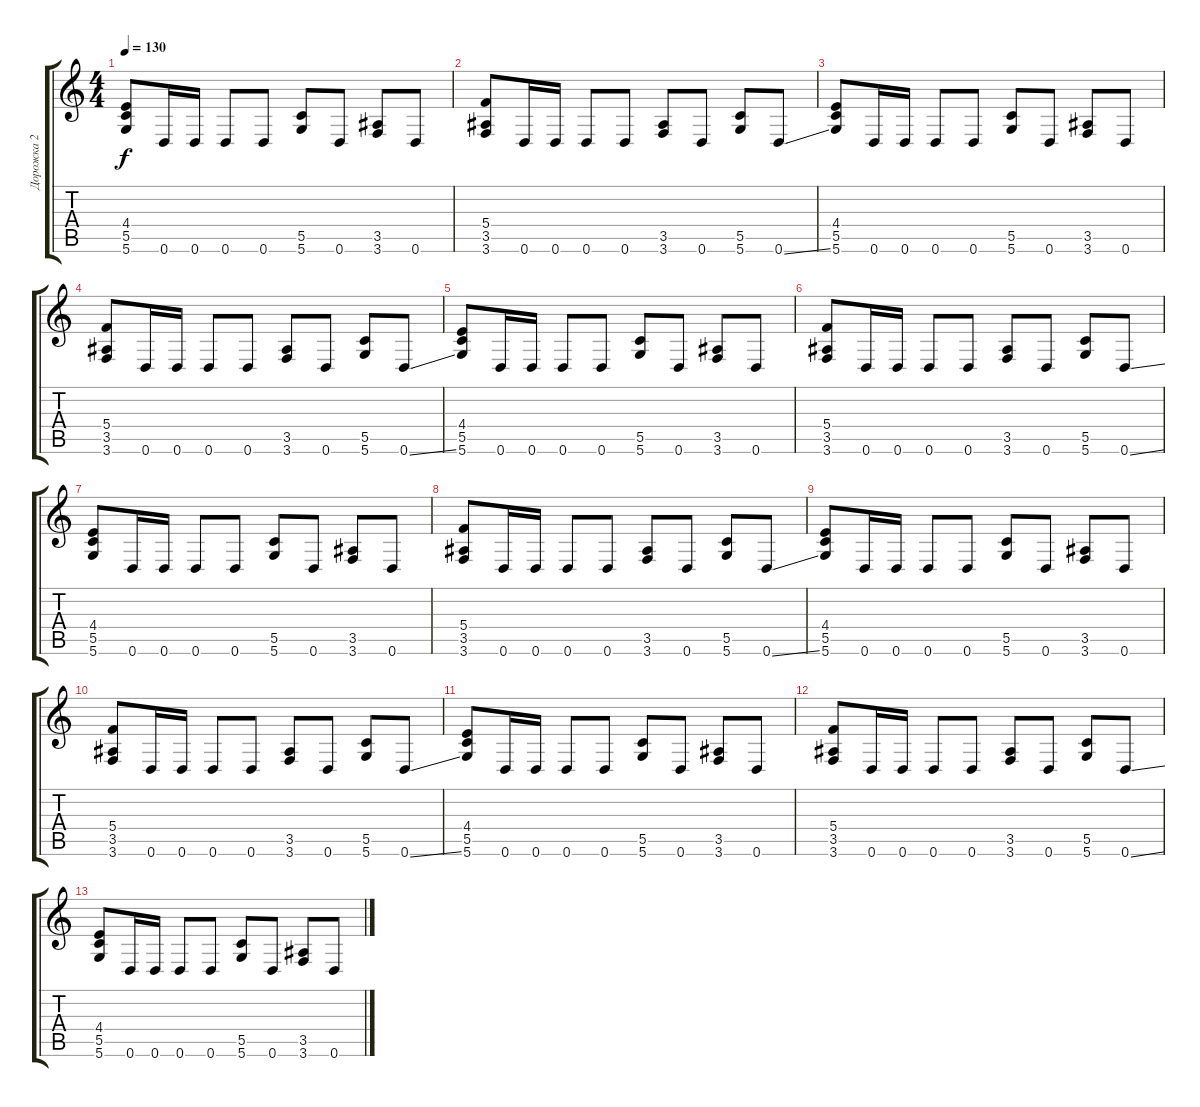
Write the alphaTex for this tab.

\track ("Дорожка 2" "Дорожка 2") {instrument distortionguitar}
\staff {score tabs}
\tuning (D4 A3 F3 C3 G2 D2) {hide}
\ts (4 4)
\tempo 130
\clef g2
\ks c
(4.4 5.5 5.6).8{dy f} 0.6.16 0.6.16 0.6.8 0.6.8 (5.5 5.6).8 0.6.8 (3.5 3.6).8 0.6.8 |
(5.4 3.5 3.6).8 0.6.16 0.6.16 0.6.8 0.6.8 (3.5 3.6).8 0.6.8 (5.5 5.6).8 0.6{ss}.8 |
(4.4 5.5 5.6).8 0.6.16 0.6.16 0.6.8 0.6.8 (5.5 5.6).8 0.6.8 (3.5 3.6).8 0.6.8 |
(5.4 3.5 3.6).8 0.6.16 0.6.16 0.6.8 0.6.8 (3.5 3.6).8 0.6.8 (5.5 5.6).8 0.6{ss}.8 |
(4.4 5.5 5.6).8 0.6.16 0.6.16 0.6.8 0.6.8 (5.5 5.6).8 0.6.8 (3.5 3.6).8 0.6.8 |
(5.4 3.5 3.6).8 0.6.16 0.6.16 0.6.8 0.6.8 (3.5 3.6).8 0.6.8 (5.5 5.6).8 0.6{ss}.8 |
(4.4 5.5 5.6).8 0.6.16 0.6.16 0.6.8 0.6.8 (5.5 5.6).8 0.6.8 (3.5 3.6).8 0.6.8 |
(5.4 3.5 3.6).8 0.6.16 0.6.16 0.6.8 0.6.8 (3.5 3.6).8 0.6.8 (5.5 5.6).8 0.6{ss}.8 |
(4.4 5.5 5.6).8 0.6.16 0.6.16 0.6.8 0.6.8 (5.5 5.6).8 0.6.8 (3.5 3.6).8 0.6.8 |
(5.4 3.5 3.6).8 0.6.16 0.6.16 0.6.8 0.6.8 (3.5 3.6).8 0.6.8 (5.5 5.6).8 0.6{ss}.8 |
(4.4 5.5 5.6).8 0.6.16 0.6.16 0.6.8 0.6.8 (5.5 5.6).8 0.6.8 (3.5 3.6).8 0.6.8 |
(5.4 3.5 3.6).8 0.6.16 0.6.16 0.6.8 0.6.8 (3.5 3.6).8 0.6.8 (5.5 5.6).8 0.6{ss}.8 |
(4.4 5.5 5.6).8 0.6.16 0.6.16 0.6.8 0.6.8 (5.5 5.6).8 0.6.8 (3.5 3.6).8 0.6.8
